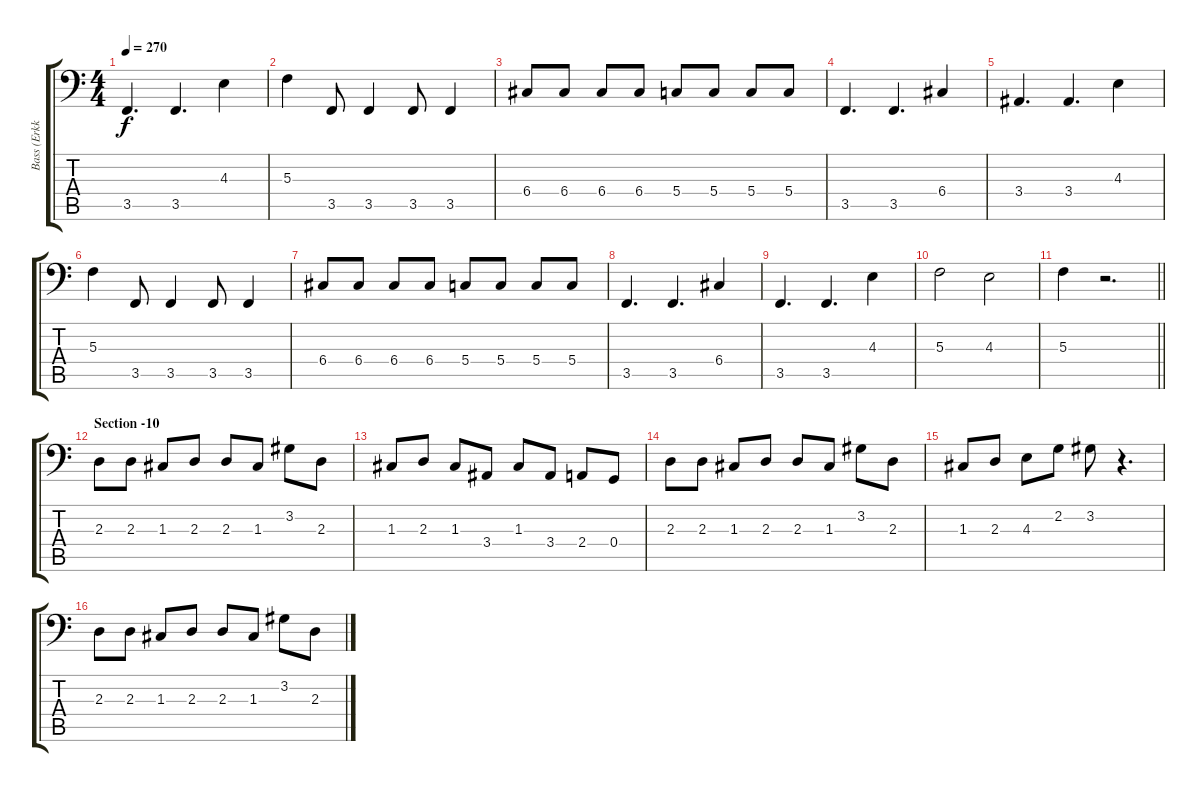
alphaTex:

\track ("Bass (Erkki)" "Bass (Erkk") {instrument electricbassfinger}
\staff {score tabs}
\tuning (A2 F2 C2 G1 D1 A0) {hide}
\ts (4 4)
\tempo 270
\clef f4
\ks c
3.5.4{d dy f} 3.5.4{d} 4.3.4 |
5.3.4 3.5.8 3.5.4 3.5.8 3.5.4 |
6.4.8 6.4.8 6.4.8 6.4.8 5.4.8 5.4.8 5.4.8 5.4.8 |
3.5.4{d} 3.5.4{d} 6.4.4 |
3.4.4{d} 3.4.4{d} 4.3.4 |
5.3.4 3.5.8 3.5.4 3.5.8 3.5.4 |
6.4.8 6.4.8 6.4.8 6.4.8 5.4.8 5.4.8 5.4.8 5.4.8 |
3.5.4{d} 3.5.4{d} 6.4.4 |
3.5.4{d} 3.5.4{d} 4.3.4 |
5.3.2 4.3.2 |
\barLineRight lightlight
5.3.4 r.2{d} |
\section ("" "Section -10")
2.3.8 2.3.8 1.3.8 2.3.8 2.3.8 1.3.8 3.2.8 2.3.8 |
1.3.8 2.3.8 1.3.8 3.4.8 1.3.8 3.4.8 2.4.8 0.4.8 |
2.3.8 2.3.8 1.3.8 2.3.8 2.3.8 1.3.8 3.2.8 2.3.8 |
1.3.8 2.3.8 4.3.8 2.2.8 3.2.8 r.4{d} |
2.3.8 2.3.8 1.3.8 2.3.8 2.3.8 1.3.8 3.2.8 2.3.8
